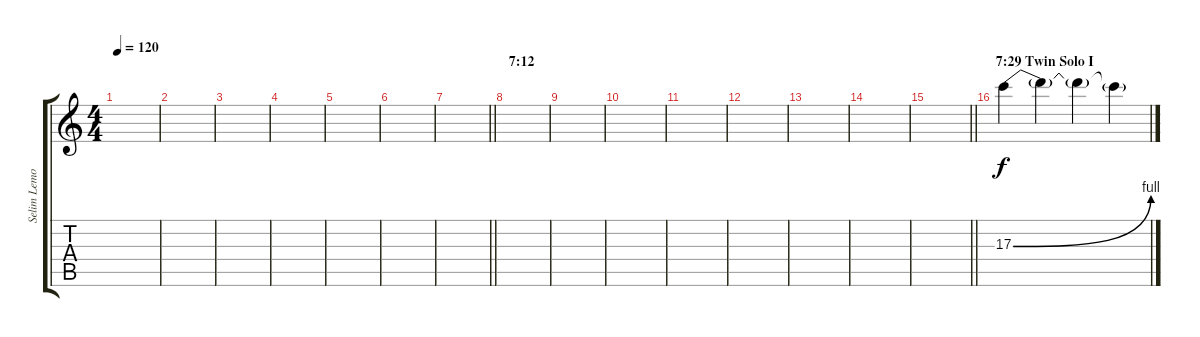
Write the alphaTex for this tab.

\track ("Selim Lemouchi (Lead Guitar)" "Selim Lemo") {instrument acousticguitarsteel}
\staff {score tabs}
\tuning (E4 B3 G3 D3 A2 E2) {hide}
\ts (4 4)
\tempo 120
\clef g2
\ks c
|
|
|
|
|
|
\barLineRight lightlight
|
\section ("" "7:12")
|
|
|
|
|
|
|
\barLineRight lightlight
|
\section ("" "7:29 Twin Solo I")
17.3{be (bend 0 0 60 4)}.4{dy f} 17.3{t}.4 17.3{t}.4 17.3{t}.4
